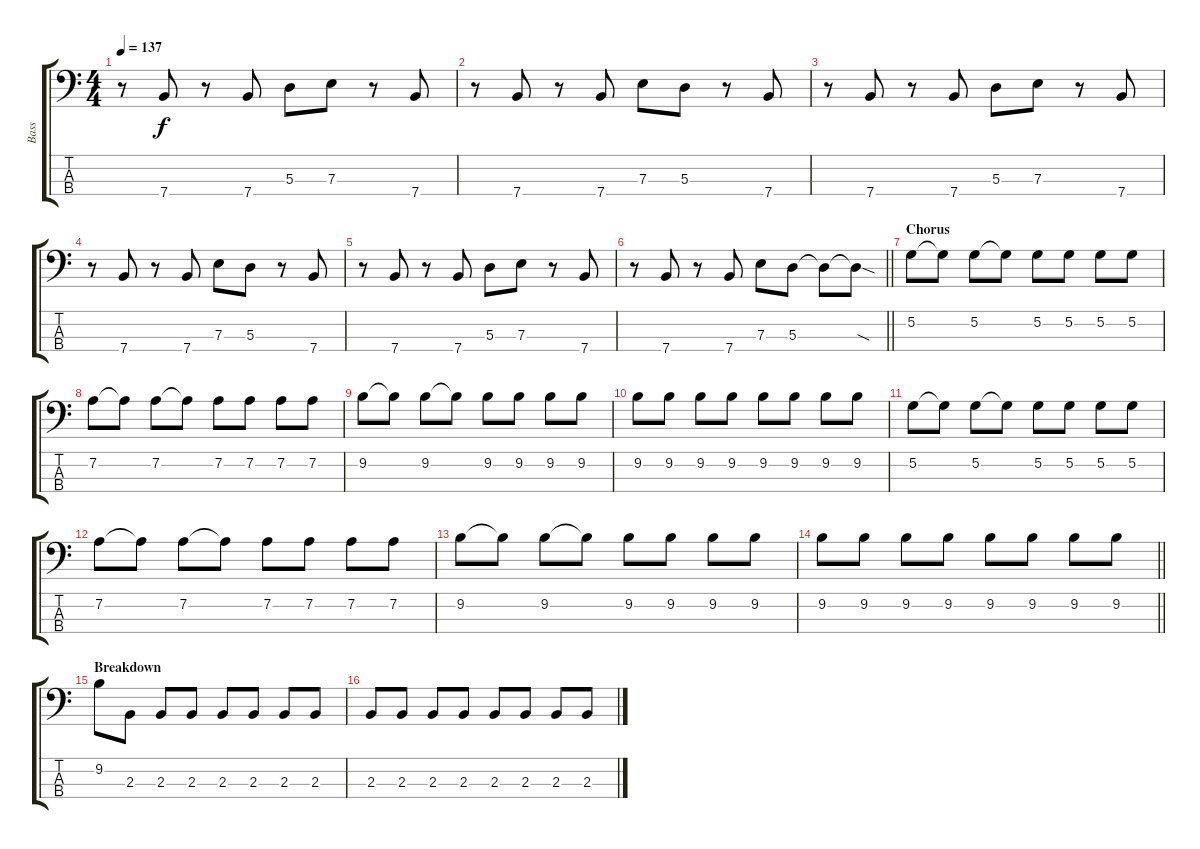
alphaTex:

\track ("Bass" "Bass") {instrument electricbassfinger}
\staff {score tabs}
\tuning (G2 D2 A1 E1) {hide}
\ts (4 4)
\tempo 137
\clef f4
\ks c
r.8{dy f} 7.4.8 r.8 7.4.8 5.3.8 7.3.8 r.8 7.4.8 |
r.8 7.4.8 r.8 7.4.8 7.3.8 5.3.8 r.8 7.4.8 |
r.8 7.4.8 r.8 7.4.8 5.3.8 7.3.8 r.8 7.4.8 |
r.8 7.4.8 r.8 7.4.8 7.3.8 5.3.8 r.8 7.4.8 |
r.8 7.4.8 r.8 7.4.8 5.3.8 7.3.8 r.8 7.4.8 |
\barLineRight lightlight
r.8 7.4.8 r.8 7.4.8 7.3.8 5.3.8 5.3{t}.8 5.3{sod t}.8 |
\section ("" "Chorus")
5.2.8 5.2{t}.8 5.2.8 5.2{t}.8 5.2.8 5.2.8 5.2.8 5.2.8 |
7.2.8 7.2{t}.8 7.2.8 7.2{t}.8 7.2.8 7.2.8 7.2.8 7.2.8 |
9.2.8 9.2{t}.8 9.2.8 9.2{t}.8 9.2.8 9.2.8 9.2.8 9.2.8 |
9.2.8 9.2.8 9.2.8 9.2.8 9.2.8 9.2.8 9.2.8 9.2.8 |
5.2.8 5.2{t}.8 5.2.8 5.2{t}.8 5.2.8 5.2.8 5.2.8 5.2.8 |
7.2.8 7.2{t}.8 7.2.8 7.2{t}.8 7.2.8 7.2.8 7.2.8 7.2.8 |
9.2.8 9.2{t}.8 9.2.8 9.2{t}.8 9.2.8 9.2.8 9.2.8 9.2.8 |
\barLineRight lightlight
9.2.8 9.2.8 9.2.8 9.2.8 9.2.8 9.2.8 9.2.8 9.2.8 |
\section ("" "Breakdown")
9.2.8 2.3.8 2.3.8 2.3.8 2.3.8 2.3.8 2.3.8 2.3.8 |
2.3.8 2.3.8 2.3.8 2.3.8 2.3.8 2.3.8 2.3.8 2.3.8
